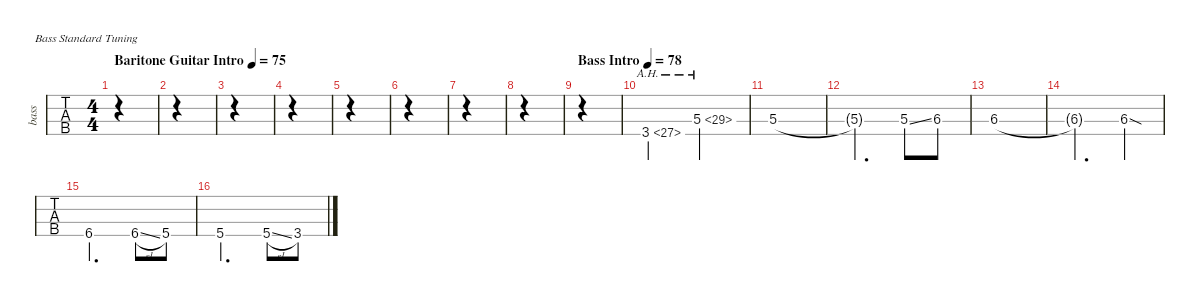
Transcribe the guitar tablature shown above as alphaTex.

\defaultSystemsLayout 4
\hideDynamics
\bracketExtendMode nobrackets
\track ("Bass" "bass") {instrument electricbassfinger}
\staff {tabs}
\tuning (G2 D2 A1 E1)
\ts (4 4)
\tempo (75 "Baritone Guitar Intro")
\clef f4
\ks c
|
|
|
|
|
|
|
|
\tempo (78 "Bass Intro")
|
3.4{ah 24}.2 5.3{ah 24}.2 |
5.3.1 |
5.3{t}.2{d} 5.3{ss}.8 6.3{acc #}.8 |
6.3{acc #}.1 |
6.3{t acc #}.2{d} 6.3{sod acc #}.4 |
6.4{acc #}.2{d} 6.4{sl acc #}.8 5.4.8 |
5.4.2{d} 5.4{sl}.8 3.4.8
